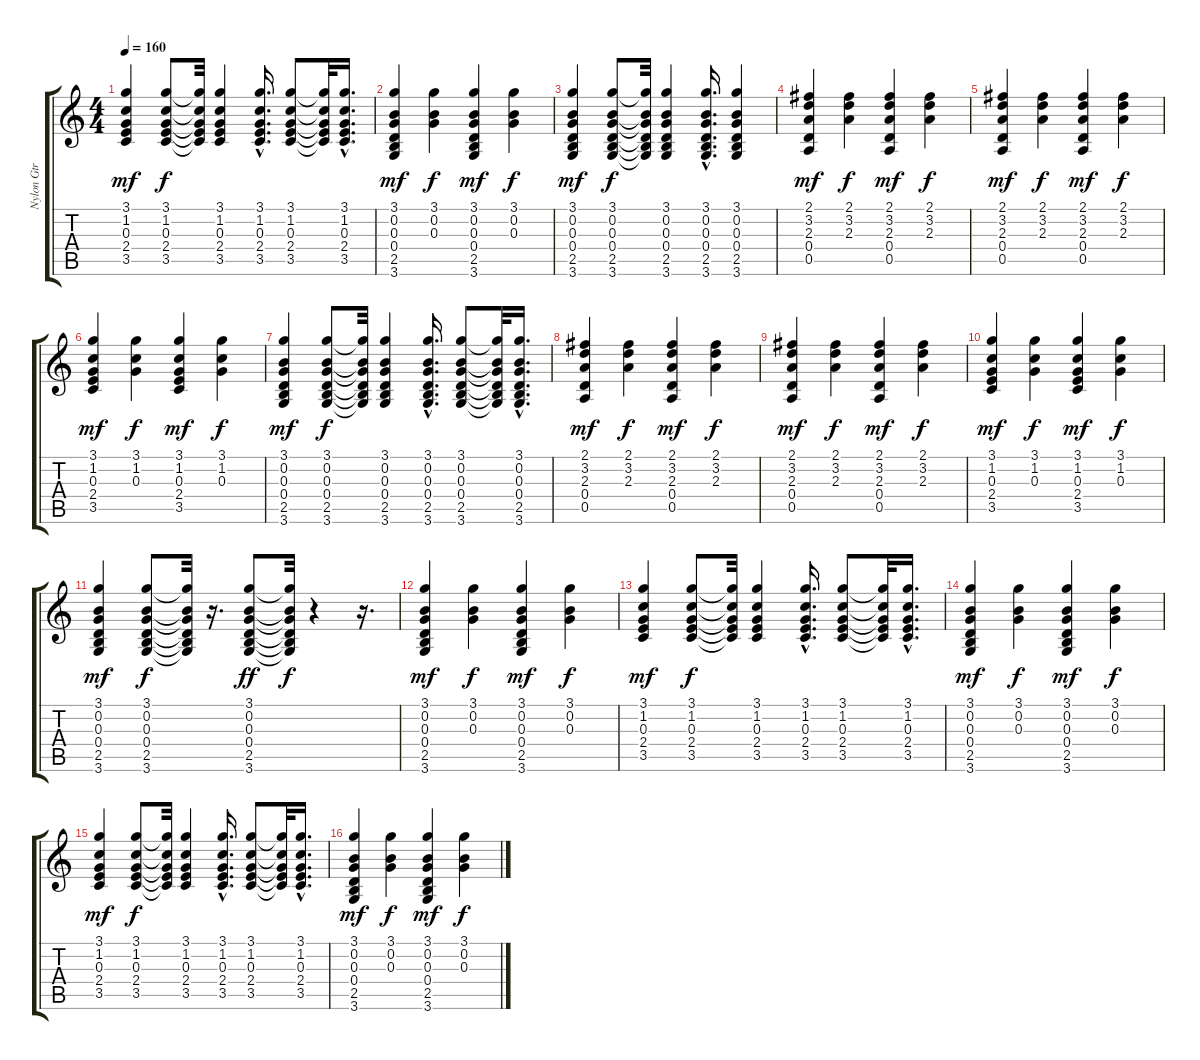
\track ("Nylon Gtr Bank 32" "Nylon Gtr ") {instrument acousticguitarnylon}
\staff {score tabs}
\tuning (E4 B3 G3 D3 A2 E2) {hide}
\ts (4 4)
\tempo 160
\clef g2
\ks c
(3.1 1.2 0.3 2.4 3.5).4{dy mf} (3.1 1.2 0.3 2.4 3.5).8{dy f} (3.1{t} 1.2{t} 0.3{t} 2.4{t} 3.5{t}).32 (3.1 1.2 0.3 2.4 3.5).4 (3.1{hac} 1.2{hac} 0.3{hac} 2.4{hac} 3.5{hac}).16{d} (3.1 1.2 0.3 2.4 3.5).8 (3.1{t} 1.2{t} 0.3{t} 2.4{t} 3.5{t}).32 (3.1{hac} 1.2{hac} 0.3{hac} 2.4{hac} 3.5{hac}).16{d} |
(3.1 0.2 0.3 0.4 2.5 3.6).4{dy mf} (3.1 0.2 0.3).4{dy f} (3.1 0.2 0.3 0.4 2.5 3.6).4{dy mf} (3.1 0.2 0.3).4{dy f} |
(3.1 0.2 0.3 0.4 2.5 3.6).4{dy mf} (3.1 0.2 0.3 0.4 2.5 3.6).8{dy f} (3.1{t} 0.2{t} 0.3{t} 0.4{t} 2.5{t} 3.6{t}).32 (3.1 0.2 0.3 0.4 2.5 3.6).4 (3.1{hac} 0.2{hac} 0.3{hac} 0.4{hac} 2.5{hac} 3.6{hac}).16{d} (3.1 0.2 0.3 0.4 2.5 3.6).4 |
(2.1 3.2 2.3 0.4 0.5).4{dy mf} (2.1 3.2 2.3).4{dy f} (2.1 3.2 2.3 0.4 0.5).4{dy mf} (2.1 3.2 2.3).4{dy f} |
(2.1 3.2 2.3 0.4 0.5).4{dy mf} (2.1 3.2 2.3).4{dy f} (2.1 3.2 2.3 0.4 0.5).4{dy mf} (2.1 3.2 2.3).4{dy f} |
(3.1 1.2 0.3 2.4 3.5).4{dy mf} (3.1 1.2 0.3).4{dy f} (3.1 1.2 0.3 2.4 3.5).4{dy mf} (3.1 1.2 0.3).4{dy f} |
(3.1 0.2 0.3 0.4 2.5 3.6).4{dy mf} (3.1 0.2 0.3 0.4 2.5 3.6).8{dy f} (3.1{t} 0.2{t} 0.3{t} 0.4{t} 2.5{t} 3.6{t}).32 (3.1 0.2 0.3 0.4 2.5 3.6).4 (3.1{hac} 0.2{hac} 0.3{hac} 0.4{hac} 2.5{hac} 3.6{hac}).16{d} (3.1 0.2 0.3 0.4 2.5 3.6).8 (3.1{t} 0.2{t} 0.3{t} 0.4{t} 2.5{t} 3.6{t}).32 (3.1{hac} 0.2{hac} 0.3{hac} 0.4{hac} 2.5{hac} 3.6{hac}).16{d} |
(2.1 3.2 2.3 0.4 0.5).4{dy mf} (2.1 3.2 2.3).4{dy f} (2.1 3.2 2.3 0.4 0.5).4{dy mf} (2.1 3.2 2.3).4{dy f} |
(2.1 3.2 2.3 0.4 0.5).4{dy mf} (2.1 3.2 2.3).4{dy f} (2.1 3.2 2.3 0.4 0.5).4{dy mf} (2.1 3.2 2.3).4{dy f} |
(3.1 1.2 0.3 2.4 3.5).4{dy mf} (3.1 1.2 0.3).4{dy f} (3.1 1.2 0.3 2.4 3.5).4{dy mf} (3.1 1.2 0.3).4{dy f} |
(3.1 0.2 0.3 0.4 2.5 3.6).4{dy mf} (3.1 0.2 0.3 0.4 2.5 3.6).8{dy f} (3.1{t} 0.2{t} 0.3{t} 0.4{t} 2.5{t} 3.6{t}).32 r.16{d} (3.1 0.2 0.3 0.4 2.5 3.6).8{dy ff} (3.1{t} 0.2{t} 0.3{t} 0.4{t} 2.5{t} 3.6{t}).32{dy f} r.4 r.16{d} |
(3.1 0.2 0.3 0.4 2.5 3.6).4{dy mf} (3.1 0.2 0.3).4{dy f} (3.1 0.2 0.3 0.4 2.5 3.6).4{dy mf} (3.1 0.2 0.3).4{dy f} |
(3.1 1.2 0.3 2.4 3.5).4{dy mf} (3.1 1.2 0.3 2.4 3.5).8{dy f} (3.1{t} 1.2{t} 0.3{t} 2.4{t} 3.5{t}).32 (3.1 1.2 0.3 2.4 3.5).4 (3.1{hac} 1.2{hac} 0.3{hac} 2.4{hac} 3.5{hac}).16{d} (3.1 1.2 0.3 2.4 3.5).8 (3.1{t} 1.2{t} 0.3{t} 2.4{t} 3.5{t}).32 (3.1{hac} 1.2{hac} 0.3{hac} 2.4{hac} 3.5{hac}).16{d} |
(3.1 0.2 0.3 0.4 2.5 3.6).4{dy mf} (3.1 0.2 0.3).4{dy f} (3.1 0.2 0.3 0.4 2.5 3.6).4{dy mf} (3.1 0.2 0.3).4{dy f} |
(3.1 1.2 0.3 2.4 3.5).4{dy mf} (3.1 1.2 0.3 2.4 3.5).8{dy f} (3.1{t} 1.2{t} 0.3{t} 2.4{t} 3.5{t}).32 (3.1 1.2 0.3 2.4 3.5).4 (3.1{hac} 1.2{hac} 0.3{hac} 2.4{hac} 3.5{hac}).16{d} (3.1 1.2 0.3 2.4 3.5).8 (3.1{t} 1.2{t} 0.3{t} 2.4{t} 3.5{t}).32 (3.1{hac} 1.2{hac} 0.3{hac} 2.4{hac} 3.5{hac}).16{d} |
(3.1 0.2 0.3 0.4 2.5 3.6).4{dy mf} (3.1 0.2 0.3).4{dy f} (3.1 0.2 0.3 0.4 2.5 3.6).4{dy mf} (3.1 0.2 0.3).4{dy f}
